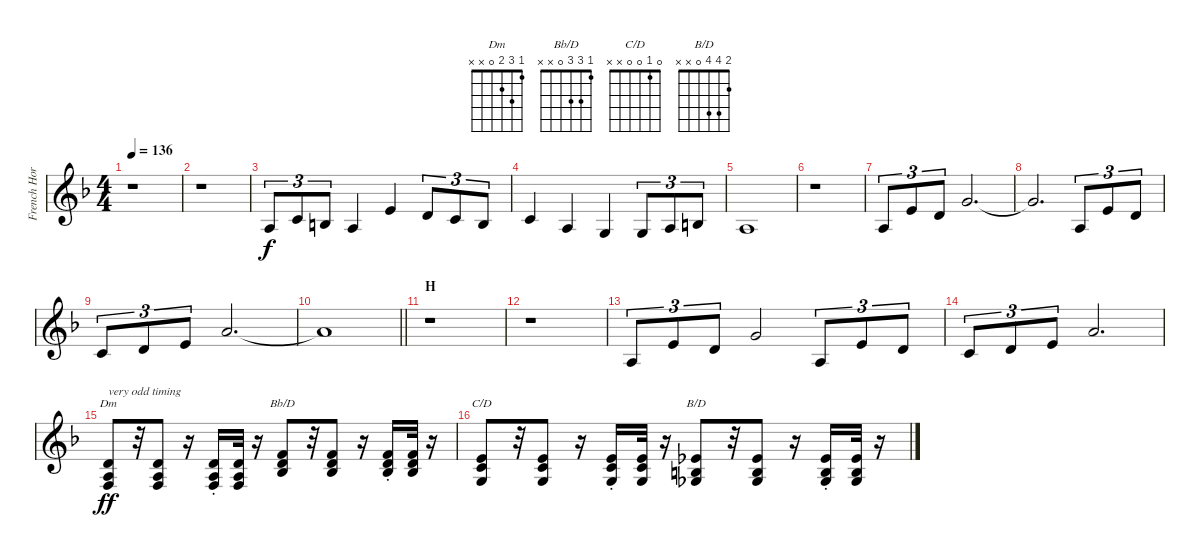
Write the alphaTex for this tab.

\track ("French Horn" "French Hor") {instrument frenchhorn}
\staff {score}
\tuning (E4 B3 G3 D3 A2 E2) {hide}
\chord ("Dm" 1 3 2 0 x x)
\chord ("Bb/D" 1 3 3 0 x x)
\chord ("C/D" 0 1 0 0 x x)
\chord ("B/D" 2 4 4 0 x x)
\ts (4 4)
\tempo 136
\clef g2
\ks dminor
r.1{dy f} |
r.1 |
2.3.8{tu (3 2)} 1.2.8{tu (3 2)} 0.2.8{tu (3 2)} 2.3.4 0.1.4 3.2.8{tu (3 2)} 1.2.8{tu (3 2)} 0.2.8{tu (3 2)} |
1.2.4 2.3.4 0.3.4 0.3.8{tu (3 2)} 2.3.8{tu (3 2)} 0.2.8{tu (3 2)} |
2.3.1 |
r.1 |
2.3.8{tu (3 2)} 0.1.8{tu (3 2)} 3.2.8{tu (3 2)} 3.1.2{d} |
3.1{t}.2{d} 2.3.8{tu (3 2)} 0.1.8{tu (3 2)} 3.2.8{tu (3 2)} |
1.2.8{tu (3 2)} 3.2.8{tu (3 2)} 5.2.8{tu (3 2)} 5.1.2{d} |
\barLineRight lightlight
5.1{t}.1 |
\section ("" "H")
r.1 |
r.1 |
2.3.8{tu (3 2)} 0.1.8{tu (3 2)} 3.2.8{tu (3 2)} 3.1.2 2.3.8{tu (3 2)} 0.1.8{tu (3 2)} 3.2.8{tu (3 2)} |
1.2.8{tu (3 2)} 3.2.8{tu (3 2)} 5.2.8{tu (3 2)} 5.1.2{d} |
(3.2 2.3 3.4).8{ch "Dm" txt "very odd timing" dy ff} r.32 (3.2 2.3 3.4).8 r.16 (3.2{st} 2.3{st} 3.4{st}).16 (3.2 2.3 3.4).32 r.16 (1.1 3.2 3.3).8{ch "Bb/D"} r.32 (1.1 3.2 3.3).8 r.16 (1.1{st} 3.2{st} 3.3{st}).16 (1.1 3.2 3.3).32 r.16 |
(0.1 1.2 0.3).8{ch "C/D"} r.32 (0.1 1.2 0.3).8 r.16 (0.1{st} 1.2{st} 0.3{st}).16 (0.1 1.2 0.3).32 r.16 (4.2 4.3 4.4).8{ch "B/D"} r.32 (4.2 4.3 4.4).8 r.16 (4.2{st} 4.3{st} 4.4{st}).16 (4.2 4.3 4.4).32 r.16
